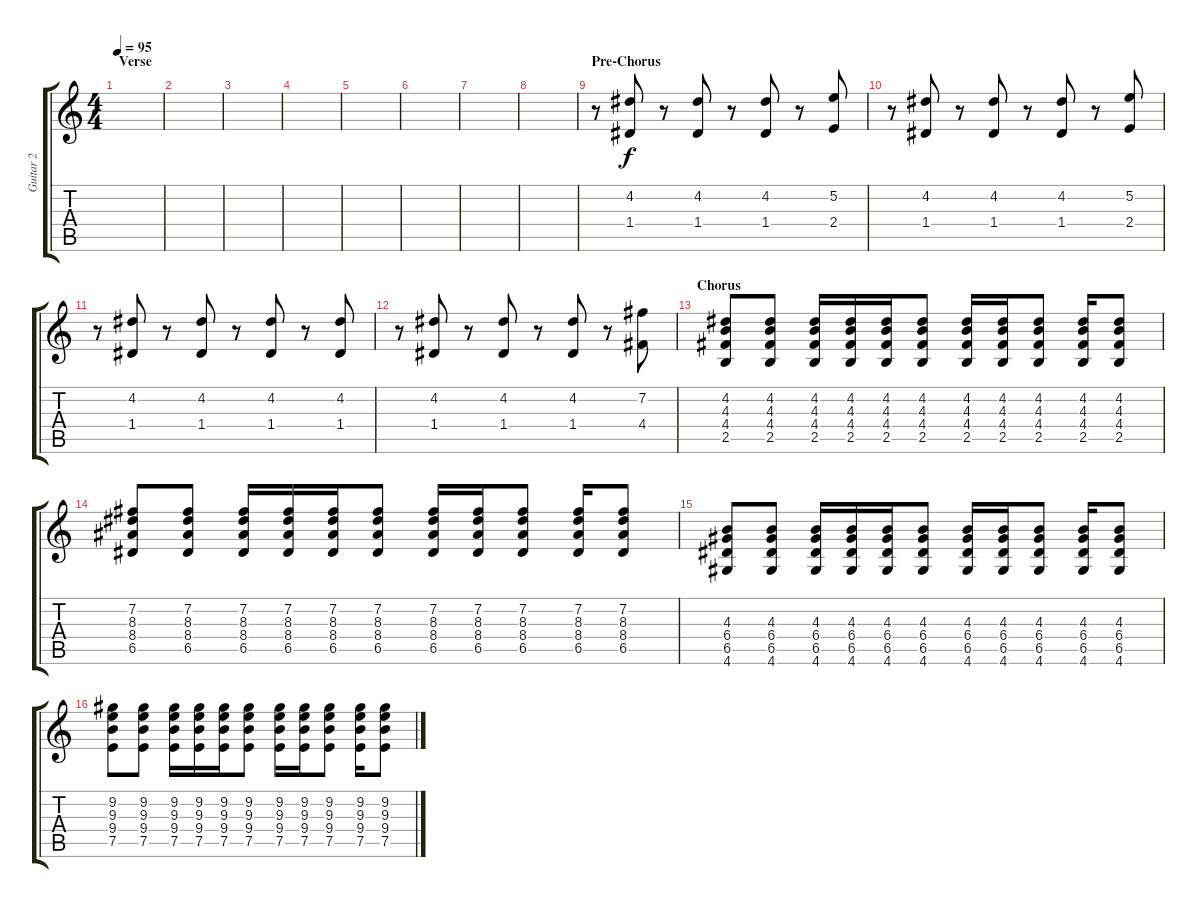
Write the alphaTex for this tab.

\track ("Guitar 2" "Guitar 2") {instrument electricguitarclean}
\staff {score tabs}
\tuning (E4 B3 G3 D3 A2 E2) {hide}
\ts (4 4)
\section ("" "Verse")
\tempo 95
\clef g2
\ks c
|
|
|
|
|
|
|
|
\section ("" "Pre-Chorus")
r.8 (4.2 1.4).8 r.8 (4.2 1.4).8 r.8 (4.2 1.4).8 r.8 (5.2 2.4).8 |
r.8 (4.2 1.4).8 r.8 (4.2 1.4).8 r.8 (4.2 1.4).8 r.8 (5.2 2.4).8 |
r.8 (4.2 1.4).8 r.8 (4.2 1.4).8 r.8 (4.2 1.4).8 r.8 (4.2 1.4).8 |
r.8 (4.2 1.4).8 r.8 (4.2 1.4).8 r.8 (4.2 1.4).8 r.8 (7.2 4.4).8 |
\section ("" "Chorus")
(4.2 4.3 4.4 2.5).8 (4.2 4.3 4.4 2.5).8 (4.2 4.3 4.4 2.5).16 (4.2 4.3 4.4 2.5).16 (4.2 4.3 4.4 2.5).16 (4.2 4.3 4.4 2.5).8 (4.2 4.3 4.4 2.5).16 (4.2 4.3 4.4 2.5).16 (4.2 4.3 4.4 2.5).8 (4.2 4.3 4.4 2.5).16 (4.2 4.3 4.4 2.5).8 |
(7.2 8.3 8.4 6.5).8 (7.2 8.3 8.4 6.5).8 (7.2 8.3 8.4 6.5).16 (7.2 8.3 8.4 6.5).16 (7.2 8.3 8.4 6.5).16 (7.2 8.3 8.4 6.5).8 (7.2 8.3 8.4 6.5).16 (7.2 8.3 8.4 6.5).16 (7.2 8.3 8.4 6.5).8 (7.2 8.3 8.4 6.5).16 (7.2 8.3 8.4 6.5).8 |
(4.3 6.4 6.5 4.6).8 (4.3 6.4 6.5 4.6).8 (4.3 6.4 6.5 4.6).16 (4.3 6.4 6.5 4.6).16 (4.3 6.4 6.5 4.6).16 (4.3 6.4 6.5 4.6).8 (4.3 6.4 6.5 4.6).16 (4.3 6.4 6.5 4.6).16 (4.3 6.4 6.5 4.6).8 (4.3 6.4 6.5 4.6).16 (4.3 6.4 6.5 4.6).8 |
(9.2 9.3 9.4 7.5).8 (9.2 9.3 9.4 7.5).8 (9.2 9.3 9.4 7.5).16 (9.2 9.3 9.4 7.5).16 (9.2 9.3 9.4 7.5).16 (9.2 9.3 9.4 7.5).8 (9.2 9.3 9.4 7.5).16 (9.2 9.3 9.4 7.5).16 (9.2 9.3 9.4 7.5).8 (9.2 9.3 9.4 7.5).16 (9.2 9.3 9.4 7.5).8
